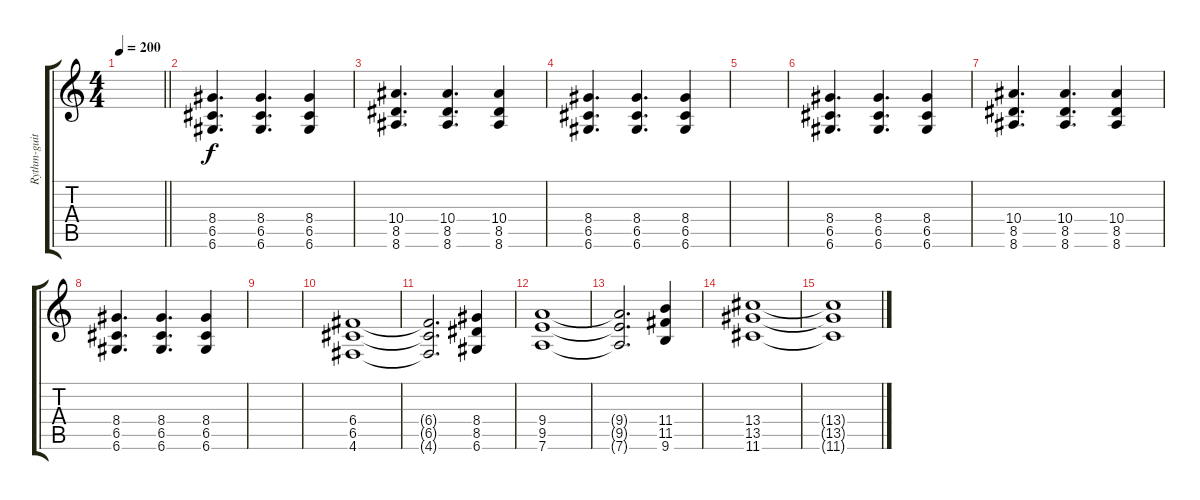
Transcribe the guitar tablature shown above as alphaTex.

\track ("Rythm-guitar" "Rythm-guit") {instrument distortionguitar}
\staff {score tabs}
\tuning (D4 A3 F3 C3 G2 D2) {hide}
\ts (4 4)
\tempo 200
\clef g2
\barLineRight lightlight
\ks c
|
(8.4 6.5 6.6).4{d} (8.4 6.5 6.6).4{d} (8.4 6.5 6.6).4 |
(10.4 8.5 8.6).4{d} (10.4 8.5 8.6).4{d} (10.4 8.5 8.6).4 |
(8.4 6.5 6.6).4{d} (8.4 6.5 6.6).4{d} (8.4 6.5 6.6).4 |
|
(8.4 6.5 6.6).4{d} (8.4 6.5 6.6).4{d} (8.4 6.5 6.6).4 |
(10.4 8.5 8.6).4{d} (10.4 8.5 8.6).4{d} (10.4 8.5 8.6).4 |
(8.4 6.5 6.6).4{d} (8.4 6.5 6.6).4{d} (8.4 6.5 6.6).4 |
|
(6.4 6.5 4.6).1 |
(6.4{t} 6.5{t} 4.6{t}).2{d} (8.4 8.5 6.6).4 |
(9.4 9.5 7.6).1 |
(9.4{t} 9.5{t} 7.6{t}).2{d} (11.4 11.5 9.6).4 |
(13.4 13.5 11.6).1 |
(13.4{t} 13.5{t} 11.6{t}).1
